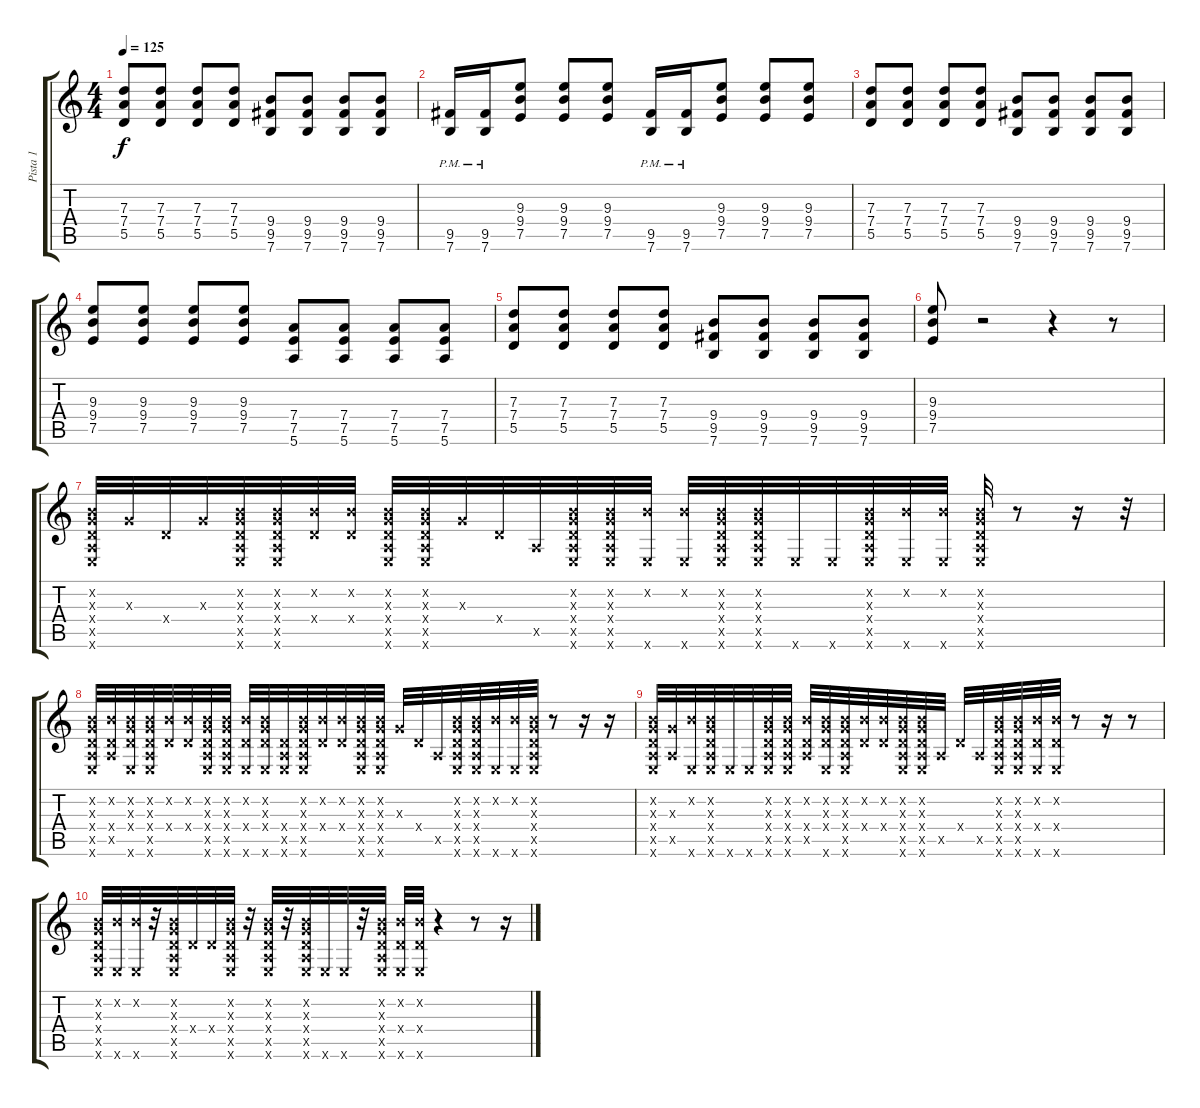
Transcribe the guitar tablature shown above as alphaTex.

\track ("Pista 1" "Pista 1") {instrument overdrivenguitar}
\staff {score tabs}
\tuning (E4 B3 G3 D3 A2 E2) {hide}
\ts (4 4)
\tempo 125
\clef g2
\ks c
(7.3 7.4 5.5).8{dy f} (7.3 7.4 5.5).8 (7.3 7.4 5.5).8 (7.3 7.4 5.5).8 (9.4 9.5 7.6).8 (9.4 9.5 7.6).8 (9.4 9.5 7.6).8 (9.4 9.5 7.6).8 |
(9.5{pm} 7.6{pm}).16 (9.5{pm} 7.6{pm}).16 (9.3 9.4 7.5).8 (9.3 9.4 7.5).8 (9.3 9.4 7.5).8 (9.5{pm} 7.6{pm}).16 (9.5{pm} 7.6{pm}).16 (9.3 9.4 7.5).8 (9.3 9.4 7.5).8 (9.3 9.4 7.5).8 |
(7.3 7.4 5.5).8 (7.3 7.4 5.5).8 (7.3 7.4 5.5).8 (7.3 7.4 5.5).8 (9.4 9.5 7.6).8 (9.4 9.5 7.6).8 (9.4 9.5 7.6).8 (9.4 9.5 7.6).8 |
(9.3 9.4 7.5).8 (9.3 9.4 7.5).8 (9.3 9.4 7.5).8 (9.3 9.4 7.5).8 (7.4 7.5 5.6).8 (7.4 7.5 5.6).8 (7.4 7.5 5.6).8 (7.4 7.5 5.6).8 |
(7.3 7.4 5.5).8 (7.3 7.4 5.5).8 (7.3 7.4 5.5).8 (7.3 7.4 5.5).8 (9.4 9.5 7.6).8 (9.4 9.5 7.6).8 (9.4 9.5 7.6).8 (9.4 9.5 7.6).8 |
(9.3 9.4 7.5).8 r.2 r.4 r.8 |
(0.2{x} 0.3{x} 0.4{x} 0.5{x} 0.6{x}).32 0.3{x}.32 0.4{x}.32 0.3{x}.32 (0.2{x} 0.3{x} 0.4{x} 0.5{x} 0.6{x}).32 (0.2{x} 0.3{x} 0.4{x} 0.5{x} 0.6{x}).32 (0.2{x} 0.4{x}).32 (0.2{x} 0.4{x}).32 (0.2{x} 0.3{x} 0.4{x} 0.5{x} 0.6{x}).32 (0.2{x} 0.3{x} 0.4{x} 0.5{x} 0.6{x}).32 0.3{x}.32 0.4{x}.32 0.5{x}.32 (0.2{x} 0.3{x} 0.4{x} 0.5{x} 0.6{x}).32 (0.2{x} 0.3{x} 0.4{x} 0.5{x} 0.6{x}).32 (0.2{x} 0.6{x}).32 (0.2{x} 0.6{x}).32 (0.2{x} 0.3{x} 0.4{x} 0.5{x} 0.6{x}).32 (0.2{x} 0.3{x} 0.4{x} 0.5{x} 0.6{x}).32 0.6{x}.32 0.6{x}.32 (0.2{x} 0.3{x} 0.4{x} 0.5{x} 0.6{x}).32 (0.2{x} 0.6{x}).32 (0.2{x} 0.6{x}).32 (0.2{x} 0.3{x} 0.4{x} 0.5{x} 0.6{x}).32 r.8 r.16 r.32 |
(0.2{x} 0.3{x} 0.4{x} 0.5{x} 0.6{x}).32 (0.2{x} 0.4{x} 0.5{x}).32 (0.2{x} 0.3{x} 0.4{x} 0.6{x}).32 (0.2{x} 0.3{x} 0.4{x} 0.5{x} 0.6{x}).32 (0.2{x} 0.4{x}).32 (0.2{x} 0.4{x}).32 (0.2{x} 0.3{x} 0.4{x} 0.5{x} 0.6{x}).32 (0.2{x} 0.3{x} 0.4{x} 0.5{x} 0.6{x}).32 (0.2{x} 0.4{x} 0.6{x}).32 (0.2{x} 0.3{x} 0.4{x} 0.6{x}).32 (0.4{x} 0.5{x} 0.6{x}).32 (0.2{x} 0.3{x} 0.4{x} 0.5{x} 0.6{x}).32 (0.2{x} 0.4{x}).32 (0.2{x} 0.4{x}).32 (0.2{x} 0.3{x} 0.4{x} 0.5{x} 0.6{x}).32 (0.2{x} 0.3{x} 0.4{x} 0.5{x} 0.6{x}).32 0.3{x}.32 0.4{x}.32 0.5{x}.32 (0.2{x} 0.3{x} 0.4{x} 0.5{x} 0.6{x}).32 (0.2{x} 0.3{x} 0.4{x} 0.5{x} 0.6{x}).32 (0.2{x} 0.6{x}).32 (0.2{x} 0.6{x}).32 (0.2{x} 0.3{x} 0.4{x} 0.5{x} 0.6{x}).32 r.8 r.16 r.16 |
(0.2{x} 0.3{x} 0.4{x} 0.5{x} 0.6{x}).32 (0.3{x} 0.5{x}).32 (0.2{x} 0.6{x}).32 (0.2{x} 0.3{x} 0.4{x} 0.5{x} 0.6{x}).32 0.6{x}.32 0.6{x}.32 (0.2{x} 0.3{x} 0.4{x} 0.5{x} 0.6{x}).32 (0.2{x} 0.3{x} 0.4{x} 0.5{x} 0.6{x}).32 (0.2{x} 0.4{x} 0.5{x}).32 (0.2{x} 0.3{x} 0.4{x} 0.6{x}).32 (0.2{x} 0.3{x} 0.4{x} 0.5{x} 0.6{x}).32 (0.2{x} 0.4{x}).32 (0.2{x} 0.4{x}).32 (0.2{x} 0.3{x} 0.4{x} 0.5{x} 0.6{x}).32 (0.2{x} 0.3{x} 0.4{x} 0.5{x} 0.6{x}).32 0.5{x}.32 0.4{x}.32 0.5{x}.32 (0.2{x} 0.3{x} 0.4{x} 0.5{x} 0.6{x}).32 (0.2{x} 0.3{x} 0.4{x} 0.5{x} 0.6{x}).32 (0.2{x} 0.4{x} 0.6{x}).32 (0.2{x} 0.4{x} 0.6{x}).32 r.8 r.16 r.8 |
(0.2{x} 0.3{x} 0.4{x} 0.5{x} 0.6{x}).32 (0.2{x} 0.6{x}).32 (0.2{x} 0.6{x}).32 r.32 (0.2{x} 0.3{x} 0.4{x} 0.5{x} 0.6{x}).32 0.4{x}.32 0.4{x}.32 (0.2{x} 0.3{x} 0.4{x} 0.5{x} 0.6{x}).32 r.32 (0.2{x} 0.3{x} 0.4{x} 0.5{x} 0.6{x}).32 r.32 (0.2{x} 0.3{x} 0.4{x} 0.5{x} 0.6{x}).32 0.6{x}.32 0.6{x}.32 r.32 (0.2{x} 0.3{x} 0.4{x} 0.5{x} 0.6{x}).32 (0.2{x} 0.4{x} 0.6{x}).32 (0.2{x} 0.4{x} 0.6{x}).32 r.4 r.8 r.16
